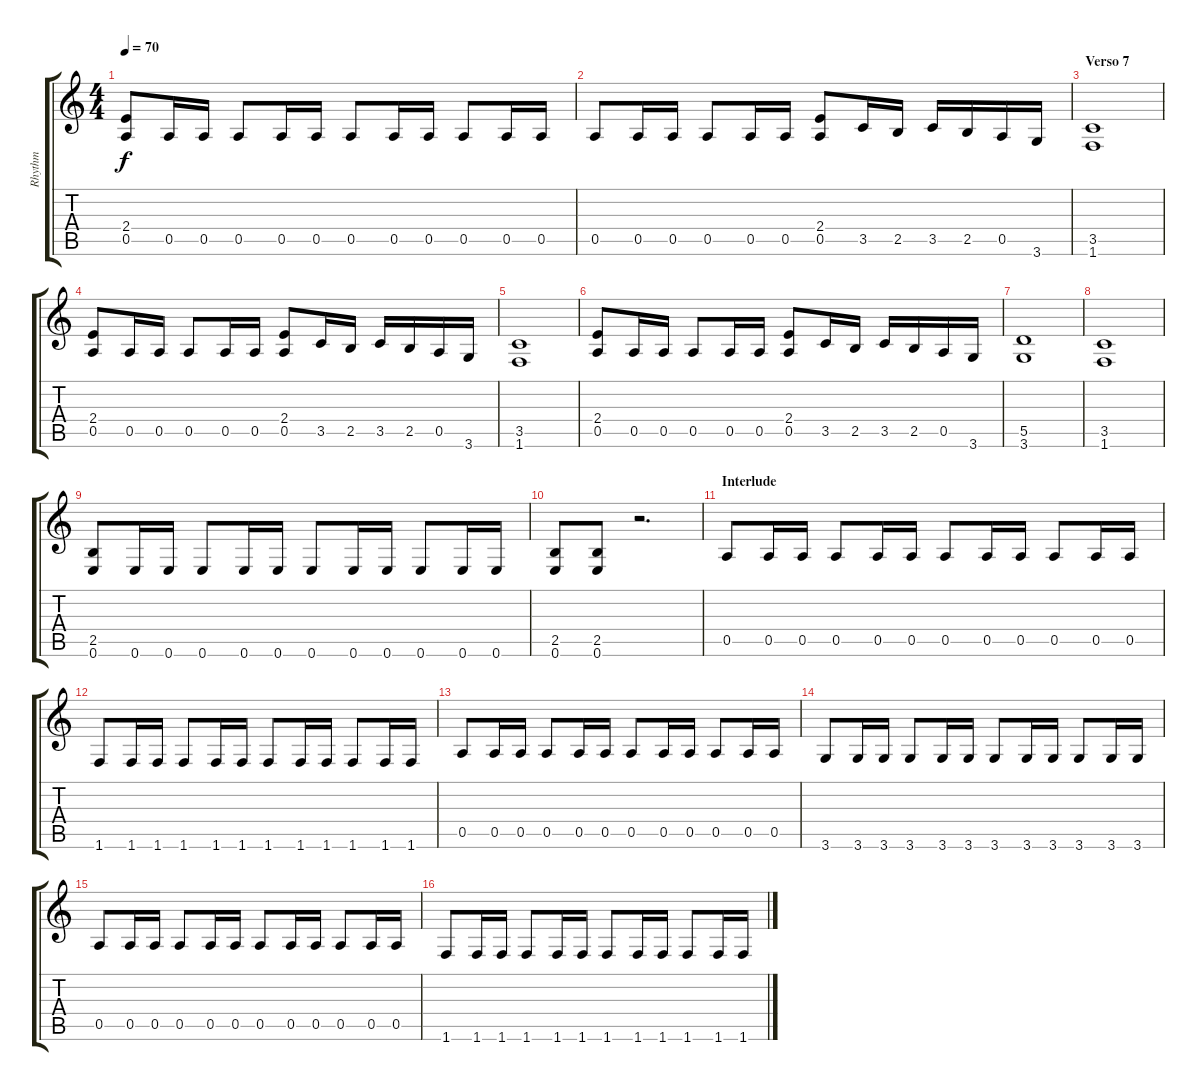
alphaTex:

\track ("Rhythm" "Rhythm") {instrument distortionguitar}
\staff {score tabs}
\tuning (E4 B3 G3 D3 A2 E2) {hide}
\ts (4 4)
\tempo 70
\clef g2
\ks c
(2.4 0.5).8{dy f} 0.5.16 0.5.16 0.5.8 0.5.16 0.5.16 0.5.8 0.5.16 0.5.16 0.5.8 0.5.16 0.5.16 |
0.5.8 0.5.16 0.5.16 0.5.8 0.5.16 0.5.16 (2.4 0.5).8 3.5.16 2.5.16 3.5.16 2.5.16 0.5.16 3.6.16 |
\section ("" "Verso 7")
(3.5 1.6).1 |
(2.4 0.5).8 0.5.16 0.5.16 0.5.8 0.5.16 0.5.16 (2.4 0.5).8 3.5.16 2.5.16 3.5.16 2.5.16 0.5.16 3.6.16 |
(3.5 1.6).1 |
(2.4 0.5).8 0.5.16 0.5.16 0.5.8 0.5.16 0.5.16 (2.4 0.5).8 3.5.16 2.5.16 3.5.16 2.5.16 0.5.16 3.6.16 |
(5.5 3.6).1 |
(3.5 1.6).1 |
(2.5 0.6).8 0.6.16 0.6.16 0.6.8 0.6.16 0.6.16 0.6.8 0.6.16 0.6.16 0.6.8 0.6.16 0.6.16 |
(2.5 0.6).8 (2.5 0.6).8 r.2{d} |
\section ("" "Interlude")
0.5.8 0.5.16 0.5.16 0.5.8 0.5.16 0.5.16 0.5.8 0.5.16 0.5.16 0.5.8 0.5.16 0.5.16 |
1.6.8 1.6.16 1.6.16 1.6.8 1.6.16 1.6.16 1.6.8 1.6.16 1.6.16 1.6.8 1.6.16 1.6.16 |
0.5.8 0.5.16 0.5.16 0.5.8 0.5.16 0.5.16 0.5.8 0.5.16 0.5.16 0.5.8 0.5.16 0.5.16 |
3.6.8 3.6.16 3.6.16 3.6.8 3.6.16 3.6.16 3.6.8 3.6.16 3.6.16 3.6.8 3.6.16 3.6.16 |
0.5.8 0.5.16 0.5.16 0.5.8 0.5.16 0.5.16 0.5.8 0.5.16 0.5.16 0.5.8 0.5.16 0.5.16 |
1.6.8 1.6.16 1.6.16 1.6.8 1.6.16 1.6.16 1.6.8 1.6.16 1.6.16 1.6.8 1.6.16 1.6.16
